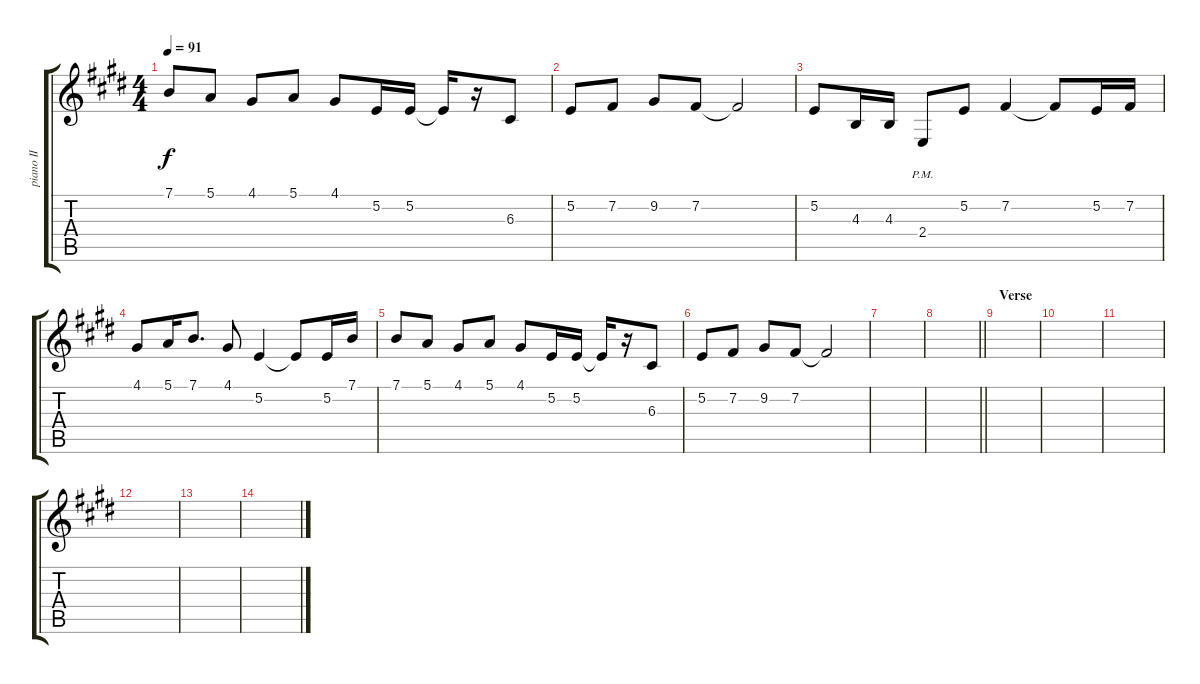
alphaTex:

\track ("piano II" "piano II") {instrument stringensemble1}
\staff {score tabs}
\tuning (E4 B3 G3 D3 A2 E2) {hide}
\ts (4 4)
\tempo 91
\clef g2
\ks c#minor
7.1.8{dy f} 5.1.8 4.1.8 5.1.8 4.1.8 5.2.16 5.2.16 5.2{t}.16 r.16 6.3.8 |
5.2.8 7.2.8 9.2.8 7.2.8 7.2{t}.2 |
\ks e
5.2.8 4.3.16 4.3.16 2.4{pm}.8 5.2.8 7.2.4 7.2{t}.8 5.2.16 7.2.16 |
\ks c#minor
4.1.8 5.1.16 7.1.8{d} 4.1.8 5.2.4 5.2{t}.8 5.2.16 7.1.16 |
7.1.8 5.1.8 4.1.8 5.1.8 4.1.8 5.2.16 5.2.16 5.2{t}.16 r.16 6.3.8 |
5.2.8 7.2.8 9.2.8 7.2.8 7.2{t}.2 |
\ks e
|
\barLineRight lightlight
\ks c#minor
|
\section ("" "Verse")
\ks e
|
\ks c#minor
|
|
|
\ks e
|
\ks c#minor
